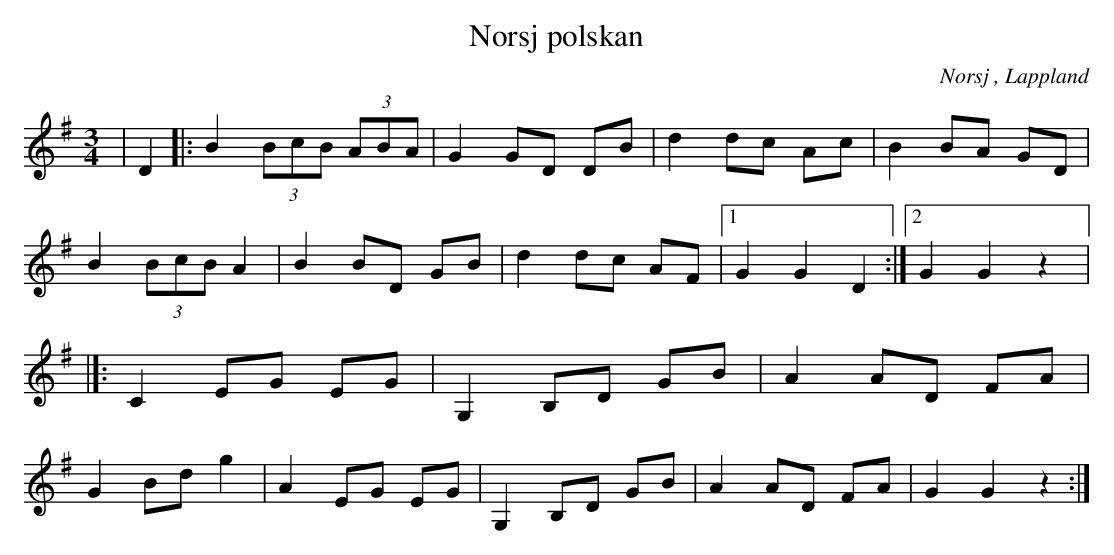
X:1
T:Norsj polskan
O:Norsj , Lappland
M:3/4
L:1/8
K:G
| D2|: B2 (3BcB (3ABA | G2 GD DB | d2 dc Ac | B2 BA GD | B2 (3BcB A2 | B2 BD GB | d2 dc AF |1 G2 G2 D2 :|2 G2 G2 z2 |]: C2 EG EG | G,2 B,D GB | A2 AD FA | G2 Bd g2 | A2 EG EG | G,2 B,D GB |A2 AD FA | G2 G2 z2 :|
